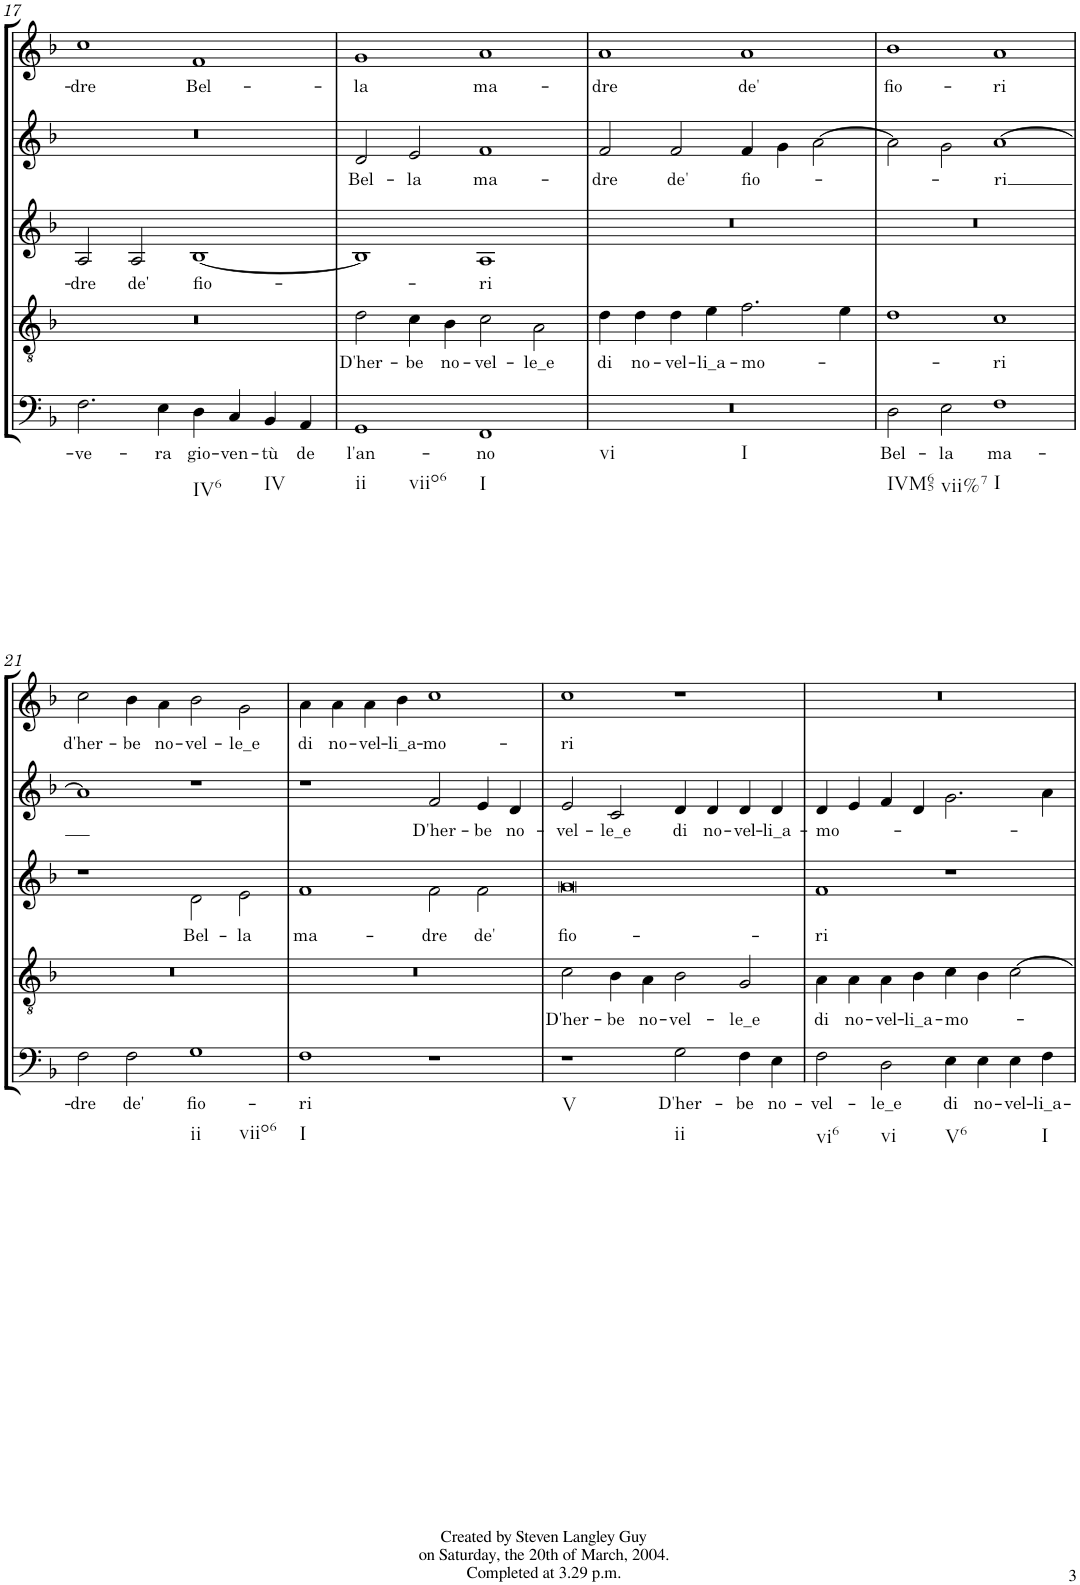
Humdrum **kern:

**kern	**text	**kern	**text	**kern	**text	**kern	**text	**kern	**text
*part5	*part5	*part4	*part4	*part3	*part3	*part2	*part2	*part1	*part1
*staff5	*staff5	*staff4	*staff4	*staff3	*staff3	*staff2	*staff2	*staff1	*staff1
*I"Basso	*	*I"Tenore	*	*I"Alto	*	*I"Quinto	*	*I"Canto	*
!!LO:PB:g=z
*clefF4	*	*clefGv2	*	*clefG2	*	*clefG2	*	*clefG2	*
*Trd7c12	*	*Trd7c12	*	*	*	*	*	*	*
*k[b-]	*	*k[b-]	*	*k[b-]	*	*k[b-]	*	*k[b-]	*
*F:	*	*F:	*	*F:	*	*F:	*	*F:	*
*M4/4	*	*M4/4	*	*M4/4	*	*M4/4	*	*M4/4	*
*met(c)	*	*met(c)	*	*met(c)	*	*met(c)	*	*met(c)	*
=17	=17	=17	=17	=17	=17	=17	=17	=17	=17
!	!LO:LY:b	!	!	!	!LO:LY:b	!	!	!	!LO:LY:b
2.F\	-ve-	1r	.	2A/	-dre	1r	.	1cc	-dre
!	!	!	!	!	!LO:LY:b	!	!	!	!
.	.	.	.	2A/	de'	.	.	.	.
!	!LO:LY:b	!	!	!	!	!	!	!	!
4E\	-ra	.	.	.	.	.	.	.	.
!LO:TX:b:t=IV6	!	!	!	!	!	!	!	!	!
!	!LO:LY:b	!	!	!	!LO:LY:b	!	!	!	!LO:LY:b
4D\	gio-	1ryy	.	[<1B-	fio-	1ryy	.	1f	Bel-
!	!LO:LY:b	!	!	!	!	!	!	!	!
4C/	-ven-	.	.	.	.	.	.	.	.
!LO:TX:b:t=IV	!	!	!	!	!	!	!	!	!
!	!LO:LY:b	!	!	!	!	!	!	!	!
4BB-/	-tù	.	.	.	.	.	.	.	.
!	!LO:LY:b	!	!	!	!	!	!	!	!
4AA/	de	.	.	.	.	.	.	.	.
=18	=18	=18	=18	=18	=18	=18	=18	=18	=18
!LO:TX:b:t=ii	!	!	!	!	!	!	!	!	!
!LO:TX:b:t=viio6	!	!	!	!	!	!	!	!	!
!	!LO:LY:b	!	!LO:LY:b	!	!	!	!LO:LY:b	!	!LO:LY:b
1GG	l'an-	2d\	D'her-	1B-]	.	2d/	Bel-	1g	-la
!	!	!	!LO:LY:b	!	!	!	!LO:LY:b	!	!
.	.	4c\	-be	.	.	2e/	-la	.	.
!	!	!	!LO:LY:b	!	!	!	!	!	!
.	.	4B-\	no-	.	.	.	.	.	.
!LO:TX:b:t=I	!	!	!	!	!	!	!	!	!
!	!LO:LY:b	!	!LO:LY:b	!	!LO:LY:b	!	!LO:LY:b	!	!LO:LY:b
1FF	-no	2c\	-vel-	1A	-ri	1f	ma-	1a	ma-
!	!	!	!LO:LY:b	!	!	!	!	!	!
.	.	2A\	-le_e	.	.	.	.	.	.
=19	=19	=19	=19	=19	=19	=19	=19	=19	=19
!LO:TX:b:t=vi	!	!	!	!	!	!	!	!	!
!LO:TX:b:t=I	!	!	!	!	!	!	!	!	!
!	!	!	!LO:LY:b	!	!	!	!LO:LY:b	!	!LO:LY:b
1r	.	4d\	di	1r	.	2f/	-dre	1a	-dre
!	!	!	!LO:LY:b	!	!	!	!	!	!
.	.	4d\	no-	.	.	.	.	.	.
!	!	!	!LO:LY:b	!	!	!	!LO:LY:b	!	!
.	.	4d\	-vel-	.	.	2f/	de'	.	.
!	!	!	!LO:LY:b	!	!	!	!	!	!
.	.	4e\	-li_a-	.	.	.	.	.	.
!	!	!	!LO:LY:b	!	!	!	!LO:LY:b	!	!LO:LY:b
1ryy	.	2.f\	-mo-	1ryy	.	4f/	fio-	1a	de'
.	.	.	.	.	.	4g\	.	.	.
.	.	.	.	.	.	[>2a\	.	.	.
.	.	4e\	.	.	.	.	.	.	.
=20	=20	=20	=20	=20	=20	=20	=20	=20	=20
!LO:TX:b:t=IVM65	!	!	!	!	!	!	!	!	!
!	!LO:LY:b	!	!	!	!	!	!	!	!LO:LY:b
2D\	Bel-	1d	.	1r	.	2a\]	.	1b-	fio-
!LO:TX:b:t=vii%7	!	!	!	!	!	!	!	!	!
!	!LO:LY:b	!	!	!	!	!	!	!	!
2E\	-la	.	.	.	.	2g\	.	.	.
!LO:TX:b:t=I	!	!	!	!	!	!	!	!	!
!	!LO:LY:b	!	!LO:LY:b	!	!	!	!LO:LY:b	!	!LO:LY:b
1F	ma-	1c	-ri	1ryy	.	[>1a	-ri	1a	-ri
!!LO:LB:g=z
=21	=21	=21	=21	=21	=21	=21	=21	=21	=21
!	!LO:LY:b	!	!	!	!	!	!	!	!LO:LY:b
2F\	-dre	1r	.	1r	.	1a]	.	2cc\	d'her-
!	!LO:LY:b	!	!	!	!	!	!	!	!LO:LY:b
2F\	de'	.	.	.	.	.	.	4b-\	-be
!	!	!	!	!	!	!	!	!	!LO:LY:b
.	.	.	.	.	.	.	.	4a\	no-
!LO:TX:b:t=ii	!	!	!	!	!	!	!	!	!
!LO:TX:b:t=viio6	!	!	!	!	!	!	!	!	!
!	!LO:LY:b	!	!	!	!LO:LY:b	!	!	!	!LO:LY:b
1G	fio-	1ryy	.	2d\	Bel-	1r	.	2b-\	-vel-
!	!	!	!	!	!LO:LY:b	!	!	!	!LO:LY:b
.	.	.	.	2e\	-la	.	.	2g\	-le_e
=22	=22	=22	=22	=22	=22	=22	=22	=22	=22
!LO:TX:b:t=I	!	!	!	!	!	!	!	!	!
!	!LO:LY:b	!	!	!	!LO:LY:b	!	!	!	!LO:LY:b
1F	-ri	1r	.	1f	ma-	1r	.	4a\	di
!	!	!	!	!	!	!	!	!	!LO:LY:b
.	.	.	.	.	.	.	.	4a\	no-
!	!	!	!	!	!	!	!	!	!LO:LY:b
.	.	.	.	.	.	.	.	4a\	-vel-
!	!	!	!	!	!	!	!	!	!LO:LY:b
.	.	.	.	.	.	.	.	4b-\	-li_a-
!	!	!	!	!	!LO:LY:b	!	!LO:LY:b	!	!LO:LY:b
1r	.	1ryy	.	2f\	-dre	2f/	D'her-	1cc	-mo-
!	!	!	!	!	!LO:LY:b	!	!LO:LY:b	!	!
.	.	.	.	2f\	de'	4e/	-be	.	.
!	!	!	!	!	!	!	!LO:LY:b	!	!
.	.	.	.	.	.	4d/	no-	.	.
=23	=23	=23	=23	=23	=23	=23	=23	=23	=23
!LO:TX:b:t=V	!	!	!	!	!	!	!	!	!
!	!	!	!LO:LY:b	!	!LO:LY:b	!	!LO:LY:b	!	!LO:LY:b
1r	.	2c\	D'her-	[1g	fio-	2e/	-vel-	1cc	-ri
!	!	!	!LO:LY:b	!	!	!	!LO:LY:b	!	!
.	.	4B-\	-be	.	.	2c/	-le_e	.	.
!	!	!	!LO:LY:b	!	!	!	!	!	!
.	.	4A\	no-	.	.	.	.	.	.
!LO:TX:b:t=ii	!	!	!	!	!	!	!	!	!
!	!LO:LY:b	!	!LO:LY:b	!	!	!	!LO:LY:b	!	!
2G\	D'her-	2B-\	-vel-	1ryy	.	4d/	di	1r	.
!	!	!	!	!	!	!	!LO:LY:b	!	!
.	.	.	.	.	.	4d/	no-	.	.
!	!LO:LY:b	!	!LO:LY:b	!	!	!	!LO:LY:b	!	!
4F\	-be	2G/	-le_e	.	.	4d/	-vel-	.	.
!	!LO:LY:b	!	!	!	!	!	!LO:LY:b	!	!
4E\	no-	.	.	.	.	4d/	-li_a-	.	.
=24	=24	=24	=24	=24	=24	=24	=24	=24	=24
!LO:TX:b:t=vi6	!	!	!	!	!	!	!	!	!
!	!LO:LY:b	!	!LO:LY:b	!	!LO:LY:b	!	!LO:LY:b	!	!
2F\	-vel-	4A\	di	1f	-ri	4d/	-mo-	1r	.
!	!	!	!LO:LY:b	!	!	!	!	!	!
.	.	4A\	no-	.	.	4e/	.	.	.
!LO:TX:b:t=vi	!	!	!	!	!	!	!	!	!
!	!LO:LY:b	!	!LO:LY:b	!	!	!	!	!	!
2D\	-le_e	4A\	-vel-	.	.	4f/	.	.	.
!	!	!	!LO:LY:b	!	!	!	!	!	!
.	.	4B-\	-li_a-	.	.	4d/	.	.	.
!LO:TX:b:t=V6	!	!	!	!	!	!	!	!	!
!	!LO:LY:b	!	!LO:LY:b	!	!	!	!	!	!
4E\	di	4c\	-mo-	1g]	.	2.g\	.	0ryy	.
!	!LO:LY:b	!	!	!	!	!	!	!	!
4E\	no-	4B-\	.	.	.	.	.	.	.
!	!LO:LY:b	!	!	!	!	!	!	!	!
4E\	-vel-	[>2c\	.	.	.	.	.	.	.
!LO:TX:b:t=I	!	!	!	!	!	!	!	!	!
!	!LO:LY:b	!	!	!	!	!	!	!	!
4F\	-li_a-	.	.	.	.	4a\	.	.	.
1ryy	.	1ryy	.	1r	.	1ryy	.	.	.
=	=	=	=	=	=	=	=	=	=
*-	*-	*-	*-	*-	*-	*-	*-	*-	*-
